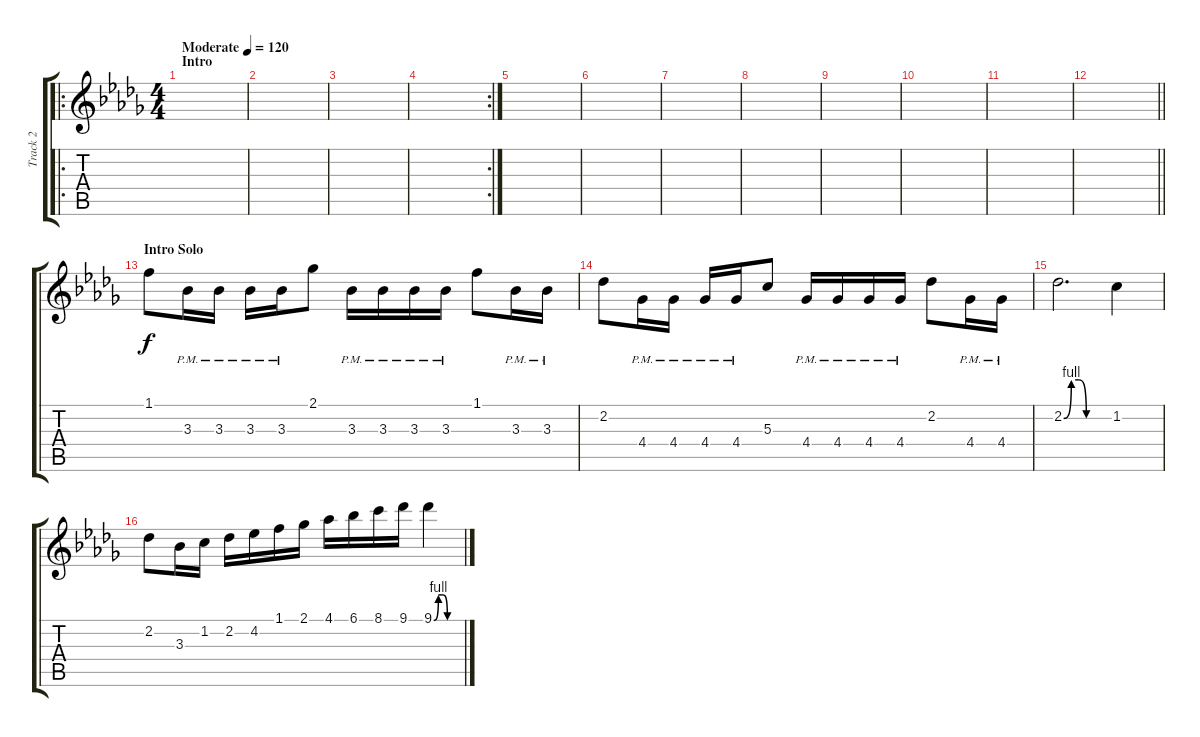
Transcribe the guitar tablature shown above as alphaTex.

\track ("Track 2" "Track 2") {instrument distortionguitar}
\staff {score tabs}
\tuning (E4 B3 G3 D3 A2 E2) {hide}
\ro
\ts (4 4)
\section ("" "Intro")
\tempo (120 "Moderate")
\clef g2
\ks bbminor
|
|
|
\rc 2
|
|
|
|
|
|
|
|
\barLineRight lightlight
|
\section ("" "Intro Solo")
1.1.8 3.3{pm}.16 3.3{pm}.16 3.3{pm}.16 3.3{pm}.16 2.1.8 3.3{pm}.16 3.3{pm}.16 3.3{pm}.16 3.3{pm}.16 1.1.8 3.3{pm}.16 3.3{pm}.16 |
2.2.8 4.4{pm}.16 4.4{pm}.16 4.4{pm}.16 4.4{pm}.16 5.3.8 4.4{pm}.16 4.4{pm}.16 4.4{pm}.16 4.4{pm}.16 2.2.8 4.4{pm}.16 4.4{pm}.16 |
2.2{be (custom 0 0 10 4 20 4 30 0 60 0)}.2{d} 1.2.4 |
2.2.8 3.3.16 1.2.16 2.2.16 4.2.16 1.1.16 2.1.16 4.1.16 6.1.16 8.1.16 9.1.16 9.1{be (custom 0 0 10 4 20 4 30 0 60 0)}.4
